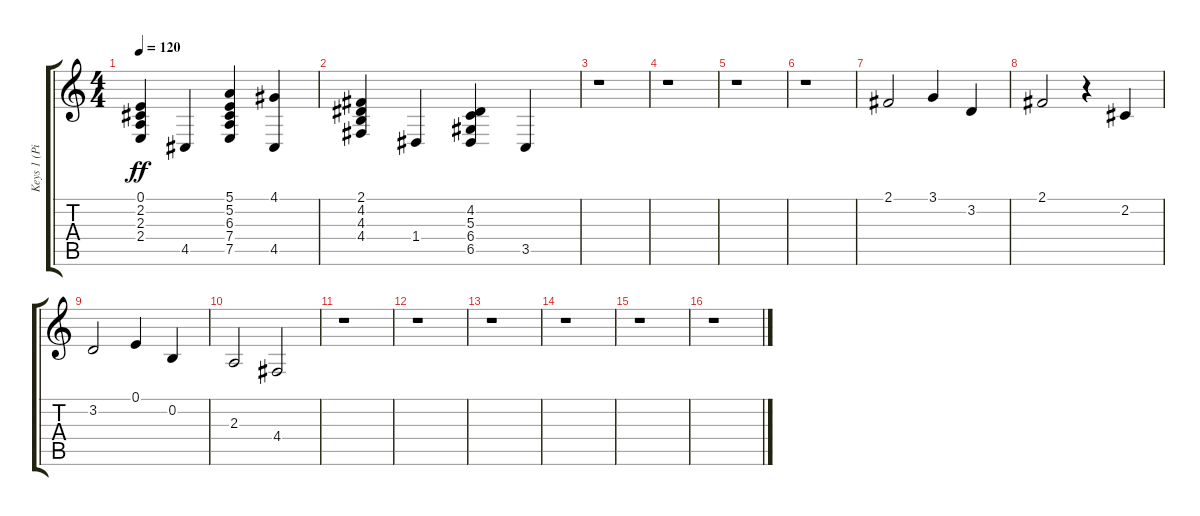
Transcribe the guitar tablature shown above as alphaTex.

\track ("Keys 1 (Piano)" "Keys 1 (Pi") {instrument acousticgrandpiano}
\staff {score tabs}
\tuning (E4 B3 G3 D3 A2 E2) {hide}
\ts (4 4)
\tempo 120
\clef g2
\ks c
(0.1 2.2 2.3 2.4).4{dy ff} 4.5.4 (5.1 5.2 6.3 7.4 7.5).4 (4.1 4.5).4 |
(2.1 4.2 4.3 4.4).4 1.4.4 (4.2 5.3 6.4 6.5).4 3.5.4 |
r.1 |
r.1 |
r.1 |
r.1 |
2.1.2{instrument trumpet} 3.1.4 3.2.4 |
2.1.2 r.4 2.2.4 |
3.2.2 0.1.4 0.2.4 |
2.3.2 4.4.2 |
r.1 |
r.1 |
r.1 |
r.1 |
r.1 |
r.1
